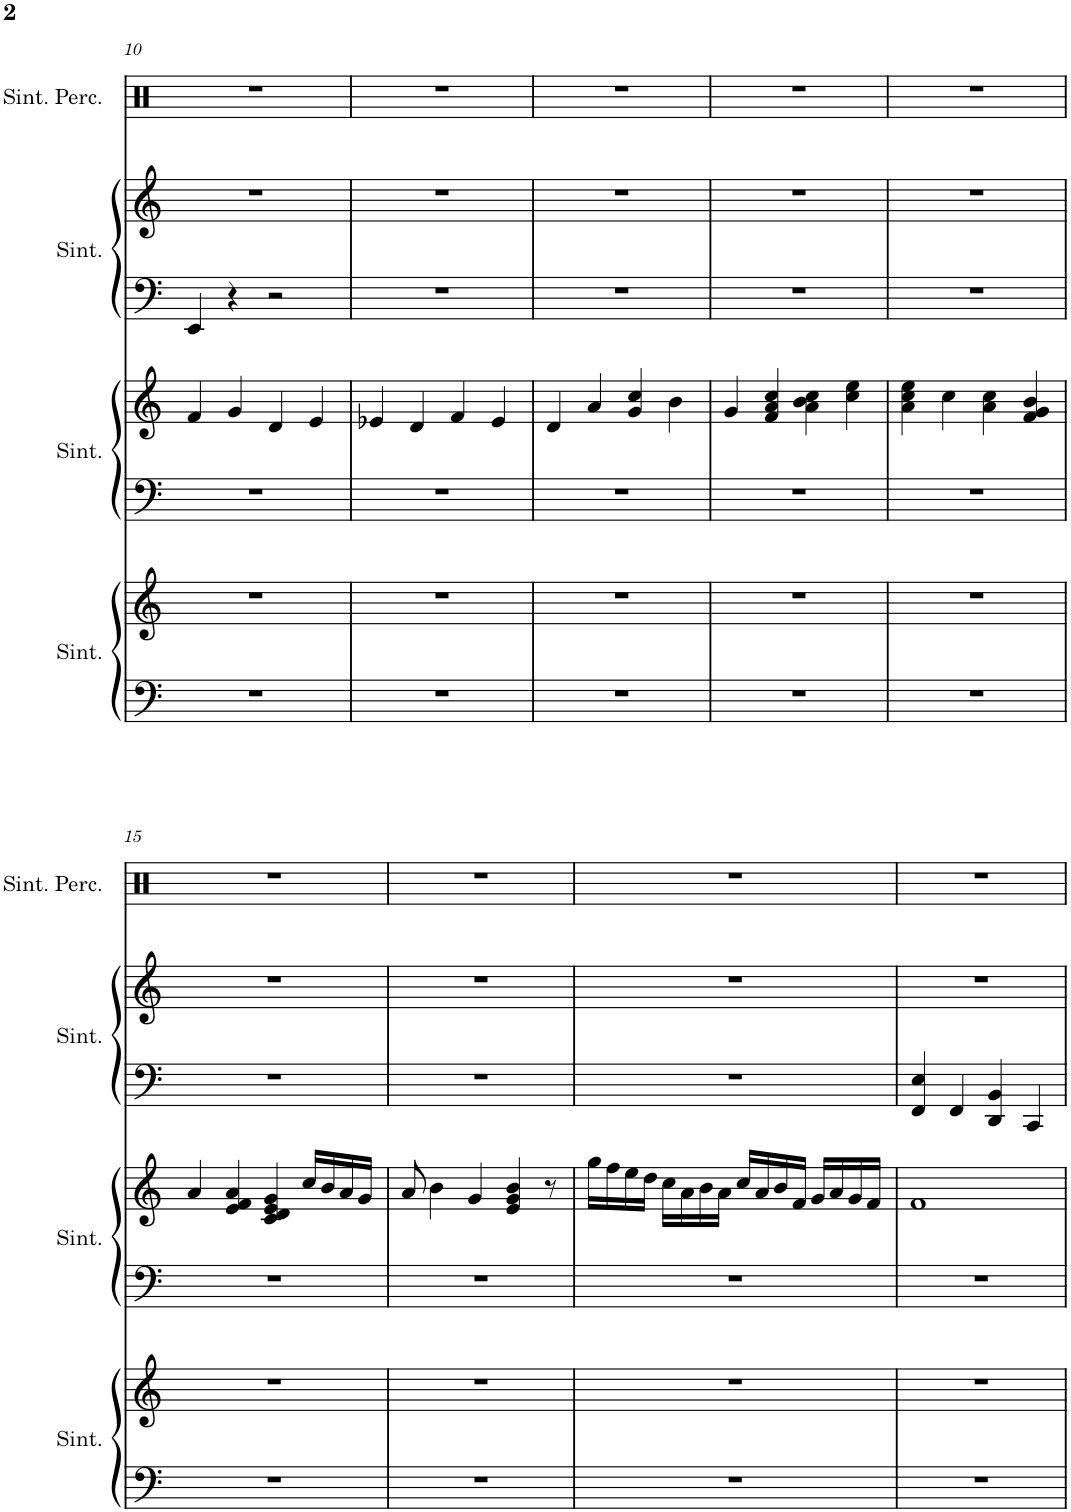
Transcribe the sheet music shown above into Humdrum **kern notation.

**kern	**kern	**kern	**kern	**kern	**kern	**kern
*part4	*part4	*part3	*part3	*part2	*part2	*part1
*staff7	*staff6	*staff5	*staff4	*staff3	*staff2	*staff1
*I"Sintetizzatore archi	*	*I"Sintetizzatore Effect	*	*I"Sintetizzatore basso	*	*I"Sintetizzatore percussioni
*I'Sint.	*	*I'Sint.	*	*I'Sint.	*	*I'Sint. Perc.
!!LO:PB:g=z
*clefF4	*clefG2	*clefF4	*clefG2	*clefF4	*clefG2	*clefX
*k[]	*k[]	*k[]	*k[]	*k[]	*k[]	*k[]
*M4/4	*M4/4	*M4/4	*M4/4	*M4/4	*M4/4	*M4/4
=10	=10	=10	=10	=10	=10	=10
1r	1r	1r	4f/	4EE/	1r	1r
.	.	.	4g/	4r	.	.
.	.	.	4d/	2r	.	.
.	.	.	4e/	.	.	.
=11	=11	=11	=11	=11	=11	=11
1r	1r	1r	4e-X/	1r	1r	1r
.	.	.	4d/	.	.	.
.	.	.	4f/	.	.	.
.	.	.	4e-/	.	.	.
=12	=12	=12	=12	=12	=12	=12
1r	1r	1r	4d/	1r	1r	1r
.	.	.	4a/	.	.	.
.	.	.	4g/ 4cc/	.	.	.
.	.	.	4b\	.	.	.
=13	=13	=13	=13	=13	=13	=13
1r	1r	1r	4g/	1r	1r	1r
.	.	.	4f/ 4a/ 4cc/	.	.	.
.	.	.	4a\ 4b\ 4cc\	.	.	.
.	.	.	4cc\ 4ee\	.	.	.
=14	=14	=14	=14	=14	=14	=14
1r	1r	1r	4a\ 4cc\ 4ee\	1r	1r	1r
.	.	.	4cc\	.	.	.
.	.	.	4a\ 4cc\	.	.	.
.	.	.	4f/ 4g/ 4b/	.	.	.
!!LO:LB:g=z
=15	=15	=15	=15	=15	=15	=15
1r	1r	1r	4a/	1r	1r	1r
.	.	.	4e/ 4f/ 4a/	.	.	.
.	.	.	4c/ 4d/ 4e/ 4g/	.	.	.
.	.	.	16cc/LL	.	.	.
.	.	.	16b/	.	.	.
.	.	.	16a/	.	.	.
.	.	.	16g/JJ	.	.	.
=16	=16	=16	=16	=16	=16	=16
1r	1r	1r	8a/	1r	1r	1r
.	.	.	4b\	.	.	.
.	.	.	4g/	.	.	.
.	.	.	4e/ 4g/ 4b/	.	.	.
.	.	.	8r	.	.	.
=17	=17	=17	=17	=17	=17	=17
1r	1r	1r	16gg\LL	1r	1r	1r
.	.	.	16ff\	.	.	.
.	.	.	16ee\	.	.	.
.	.	.	16dd\JJ	.	.	.
.	.	.	16cc\LL	.	.	.
.	.	.	16a\	.	.	.
.	.	.	16b\	.	.	.
.	.	.	16a\JJ	.	.	.
.	.	.	16cc/LL	.	.	.
.	.	.	16a/	.	.	.
.	.	.	16b/	.	.	.
.	.	.	16f/JJ	.	.	.
.	.	.	16g/LL	.	.	.
.	.	.	16a/	.	.	.
.	.	.	16g/	.	.	.
.	.	.	16f/JJ	.	.	.
=18	=18	=18	=18	=18	=18	=18
1r	1r	1r	1f	4FF/ 4E/	1r	1r
.	.	.	.	4FF/	.	.
.	.	.	.	4DD/ 4BB/	.	.
.	.	.	.	4CC/	.	.
=	=	=	=	=	=	=
*-	*-	*-	*-	*-	*-	*-
